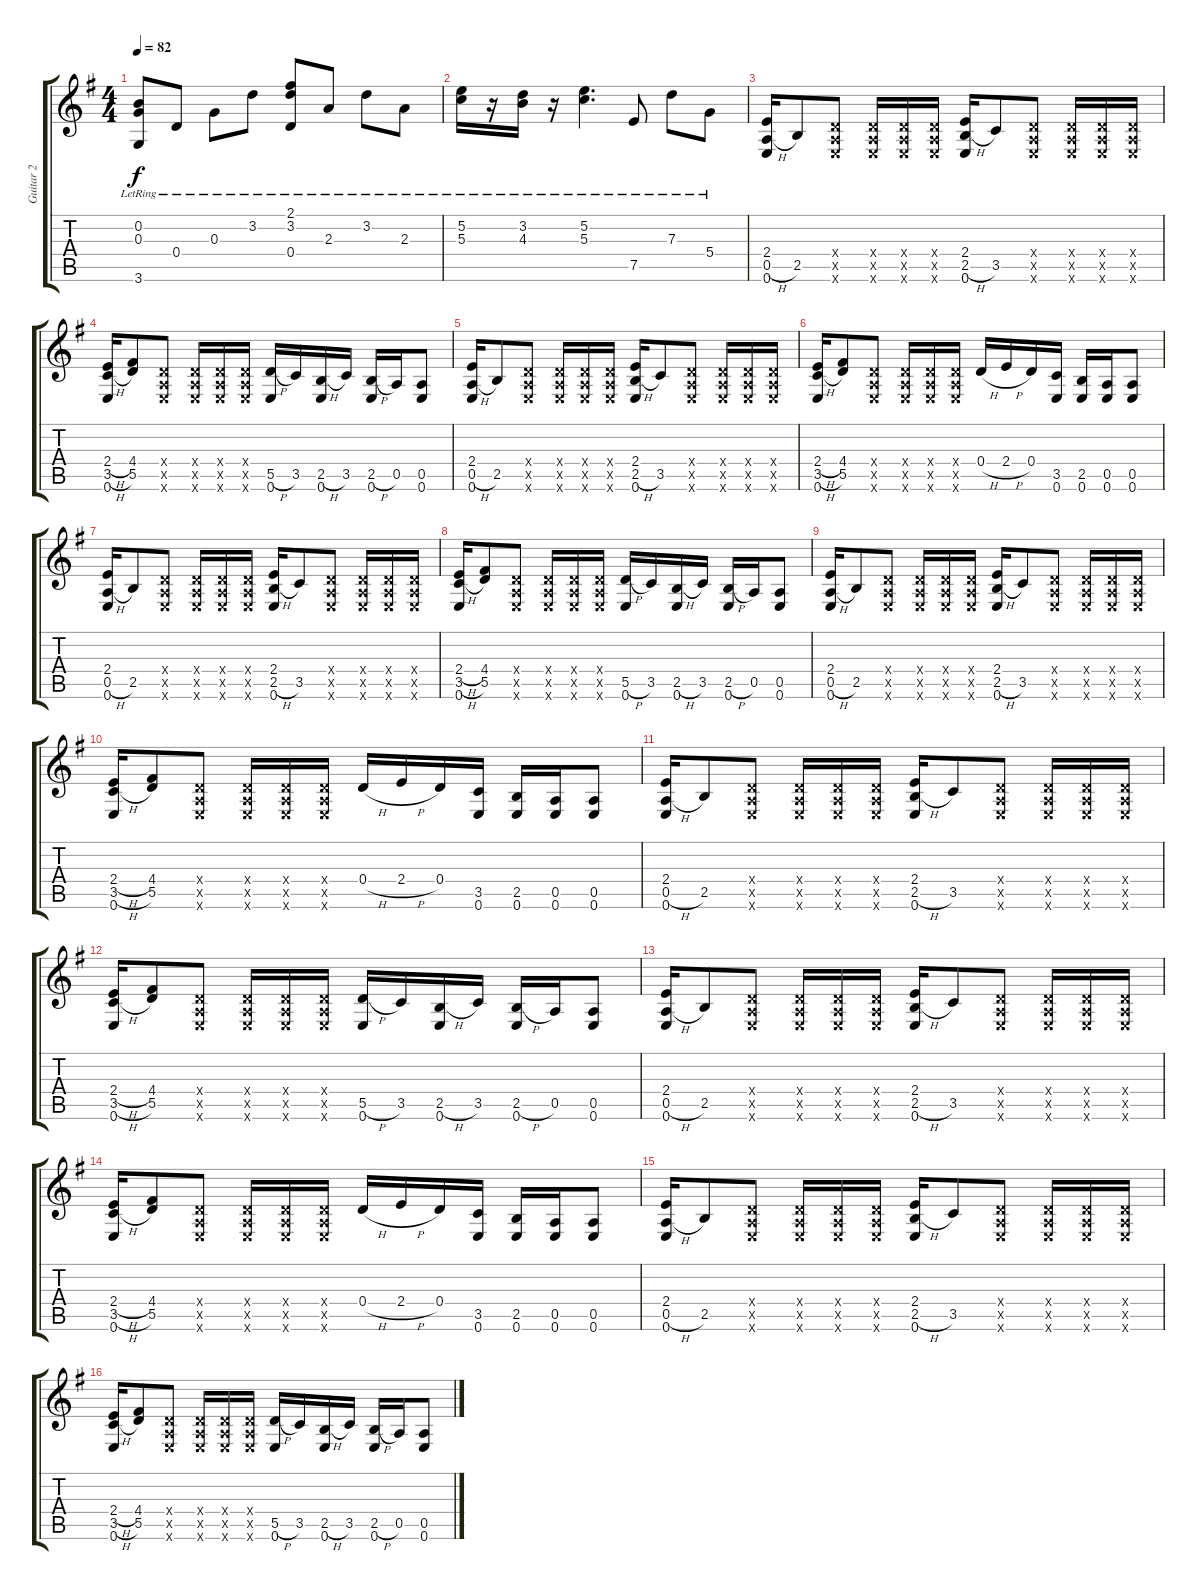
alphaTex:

\track ("Guitar 2" "Guitar 2") {instrument acousticguitarnylon}
\staff {score tabs}
\tuning (E4 B3 G3 D3 A2 E2) {hide}
\ts (4 4)
\tempo 82
\clef g2
\ks eminor
(0.2{lr} 0.3{lr} 3.6{lr}).8{dy f} 0.4{lr}.8 0.3{lr}.8 3.2{lr}.8 (2.1{lr} 3.2{lr} 0.4{lr}).8 2.3{lr}.8 3.2{lr}.8 2.3{lr}.8 |
(5.2{lr} 5.3{lr}).16 r.16 (3.2{lr} 4.3{lr}).16 r.16 (5.2{lr} 5.3{lr}).4{d} 7.5{lr}.8 7.3{lr}.8 5.4{lr}.8 |
(2.4 0.5{h} 0.6).16 2.5.8 (0.4{x} 0.5{x} 0.6{x}).8 (0.4{x} 0.5{x} 0.6{x}).16 (0.4{x} 0.5{x} 0.6{x}).16 (0.4{x} 0.5{x} 0.6{x}).16 (2.4 2.5{h} 0.6).16 3.5.8 (0.4{x} 0.5{x} 0.6{x}).8 (0.4{x} 0.5{x} 0.6{x}).16 (0.4{x} 0.5{x} 0.6{x}).16 (0.4{x} 0.5{x} 0.6{x}).16 |
(2.4{h} 3.5{h} 0.6).16 (4.4 5.5).8 (0.4{x} 0.5{x} 0.6{x}).8 (0.4{x} 0.5{x} 0.6{x}).16 (0.4{x} 0.5{x} 0.6{x}).16 (0.4{x} 0.5{x} 0.6{x}).16 (5.5{h} 0.6).16 3.5.16 (2.5{h} 0.6).16 3.5.16 (2.5{h} 0.6).16 0.5.16 (0.5 0.6).8 |
(2.4 0.5{h} 0.6).16 2.5.8 (0.4{x} 0.5{x} 0.6{x}).8 (0.4{x} 0.5{x} 0.6{x}).16 (0.4{x} 0.5{x} 0.6{x}).16 (0.4{x} 0.5{x} 0.6{x}).16 (2.4 2.5{h} 0.6).16 3.5.8 (0.4{x} 0.5{x} 0.6{x}).8 (0.4{x} 0.5{x} 0.6{x}).16 (0.4{x} 0.5{x} 0.6{x}).16 (0.4{x} 0.5{x} 0.6{x}).16 |
(2.4{h} 3.5{h} 0.6).16 (4.4 5.5).8 (0.4{x} 0.5{x} 0.6{x}).8 (0.4{x} 0.5{x} 0.6{x}).16 (0.4{x} 0.5{x} 0.6{x}).16 (0.4{x} 0.5{x} 0.6{x}).16 0.4{h}.16 2.4{h}.16 0.4.16 (3.5 0.6).16 (2.5 0.6).16 (0.5 0.6).16 (0.5 0.6).8 |
(2.4 0.5{h} 0.6).16 2.5.8 (0.4{x} 0.5{x} 0.6{x}).8 (0.4{x} 0.5{x} 0.6{x}).16 (0.4{x} 0.5{x} 0.6{x}).16 (0.4{x} 0.5{x} 0.6{x}).16 (2.4 2.5{h} 0.6).16 3.5.8 (0.4{x} 0.5{x} 0.6{x}).8 (0.4{x} 0.5{x} 0.6{x}).16 (0.4{x} 0.5{x} 0.6{x}).16 (0.4{x} 0.5{x} 0.6{x}).16 |
(2.4{h} 3.5{h} 0.6).16 (4.4 5.5).8 (0.4{x} 0.5{x} 0.6{x}).8 (0.4{x} 0.5{x} 0.6{x}).16 (0.4{x} 0.5{x} 0.6{x}).16 (0.4{x} 0.5{x} 0.6{x}).16 (5.5{h} 0.6).16 3.5.16 (2.5{h} 0.6).16 3.5.16 (2.5{h} 0.6).16 0.5.16 (0.5 0.6).8 |
(2.4 0.5{h} 0.6).16 2.5.8 (0.4{x} 0.5{x} 0.6{x}).8 (0.4{x} 0.5{x} 0.6{x}).16 (0.4{x} 0.5{x} 0.6{x}).16 (0.4{x} 0.5{x} 0.6{x}).16 (2.4 2.5{h} 0.6).16 3.5.8 (0.4{x} 0.5{x} 0.6{x}).8 (0.4{x} 0.5{x} 0.6{x}).16 (0.4{x} 0.5{x} 0.6{x}).16 (0.4{x} 0.5{x} 0.6{x}).16 |
(2.4{h} 3.5{h} 0.6).16 (4.4 5.5).8 (0.4{x} 0.5{x} 0.6{x}).8 (0.4{x} 0.5{x} 0.6{x}).16 (0.4{x} 0.5{x} 0.6{x}).16 (0.4{x} 0.5{x} 0.6{x}).16 0.4{h}.16 2.4{h}.16 0.4.16 (3.5 0.6).16 (2.5 0.6).16 (0.5 0.6).16 (0.5 0.6).8 |
(2.4 0.5{h} 0.6).16 2.5.8 (0.4{x} 0.5{x} 0.6{x}).8 (0.4{x} 0.5{x} 0.6{x}).16 (0.4{x} 0.5{x} 0.6{x}).16 (0.4{x} 0.5{x} 0.6{x}).16 (2.4 2.5{h} 0.6).16 3.5.8 (0.4{x} 0.5{x} 0.6{x}).8 (0.4{x} 0.5{x} 0.6{x}).16 (0.4{x} 0.5{x} 0.6{x}).16 (0.4{x} 0.5{x} 0.6{x}).16 |
(2.4{h} 3.5{h} 0.6).16 (4.4 5.5).8 (0.4{x} 0.5{x} 0.6{x}).8 (0.4{x} 0.5{x} 0.6{x}).16 (0.4{x} 0.5{x} 0.6{x}).16 (0.4{x} 0.5{x} 0.6{x}).16 (5.5{h} 0.6).16 3.5.16 (2.5{h} 0.6).16 3.5.16 (2.5{h} 0.6).16 0.5.16 (0.5 0.6).8 |
(2.4 0.5{h} 0.6).16 2.5.8 (0.4{x} 0.5{x} 0.6{x}).8 (0.4{x} 0.5{x} 0.6{x}).16 (0.4{x} 0.5{x} 0.6{x}).16 (0.4{x} 0.5{x} 0.6{x}).16 (2.4 2.5{h} 0.6).16 3.5.8 (0.4{x} 0.5{x} 0.6{x}).8 (0.4{x} 0.5{x} 0.6{x}).16 (0.4{x} 0.5{x} 0.6{x}).16 (0.4{x} 0.5{x} 0.6{x}).16 |
(2.4{h} 3.5{h} 0.6).16 (4.4 5.5).8 (0.4{x} 0.5{x} 0.6{x}).8 (0.4{x} 0.5{x} 0.6{x}).16 (0.4{x} 0.5{x} 0.6{x}).16 (0.4{x} 0.5{x} 0.6{x}).16 0.4{h}.16 2.4{h}.16 0.4.16 (3.5 0.6).16 (2.5 0.6).16 (0.5 0.6).16 (0.5 0.6).8 |
(2.4 0.5{h} 0.6).16 2.5.8 (0.4{x} 0.5{x} 0.6{x}).8 (0.4{x} 0.5{x} 0.6{x}).16 (0.4{x} 0.5{x} 0.6{x}).16 (0.4{x} 0.5{x} 0.6{x}).16 (2.4 2.5{h} 0.6).16 3.5.8 (0.4{x} 0.5{x} 0.6{x}).8 (0.4{x} 0.5{x} 0.6{x}).16 (0.4{x} 0.5{x} 0.6{x}).16 (0.4{x} 0.5{x} 0.6{x}).16 |
(2.4{h} 3.5{h} 0.6).16 (4.4 5.5).8 (0.4{x} 0.5{x} 0.6{x}).8 (0.4{x} 0.5{x} 0.6{x}).16 (0.4{x} 0.5{x} 0.6{x}).16 (0.4{x} 0.5{x} 0.6{x}).16 (5.5{h} 0.6).16 3.5.16 (2.5{h} 0.6).16 3.5.16 (2.5{h} 0.6).16 0.5.16 (0.5 0.6).8
